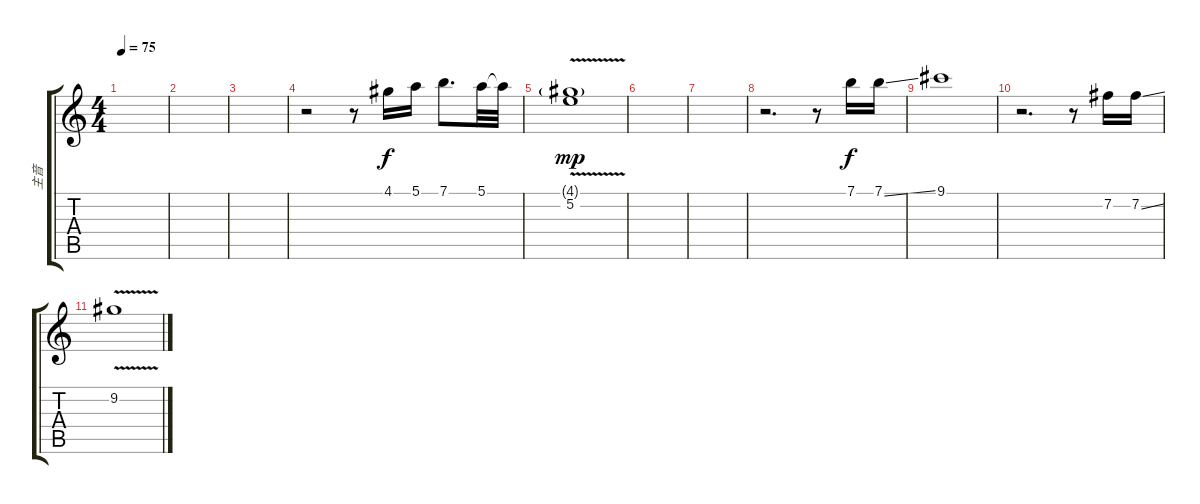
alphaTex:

\track ("主音" "主音") {instrument distortionguitar}
\staff {score tabs}
\tuning (E4 B3 G3 D3 A2 E2) {hide}
\ts (4 4)
\tempo 75
\clef g2
\ks c
|
|
|
r.2 r.8 4.1.16 5.1.16 7.1.8{d} 5.1.32 5.1{t}.32 |
(4.1{g} 5.2{v}).1{dy mp} |
|
|
r.2{d} r.8 7.1.16{dy f} 7.1{ss}.16 |
9.1.1 |
r.2{d} r.8 7.2.16 7.2{ss}.16 |
9.2{v}.1
